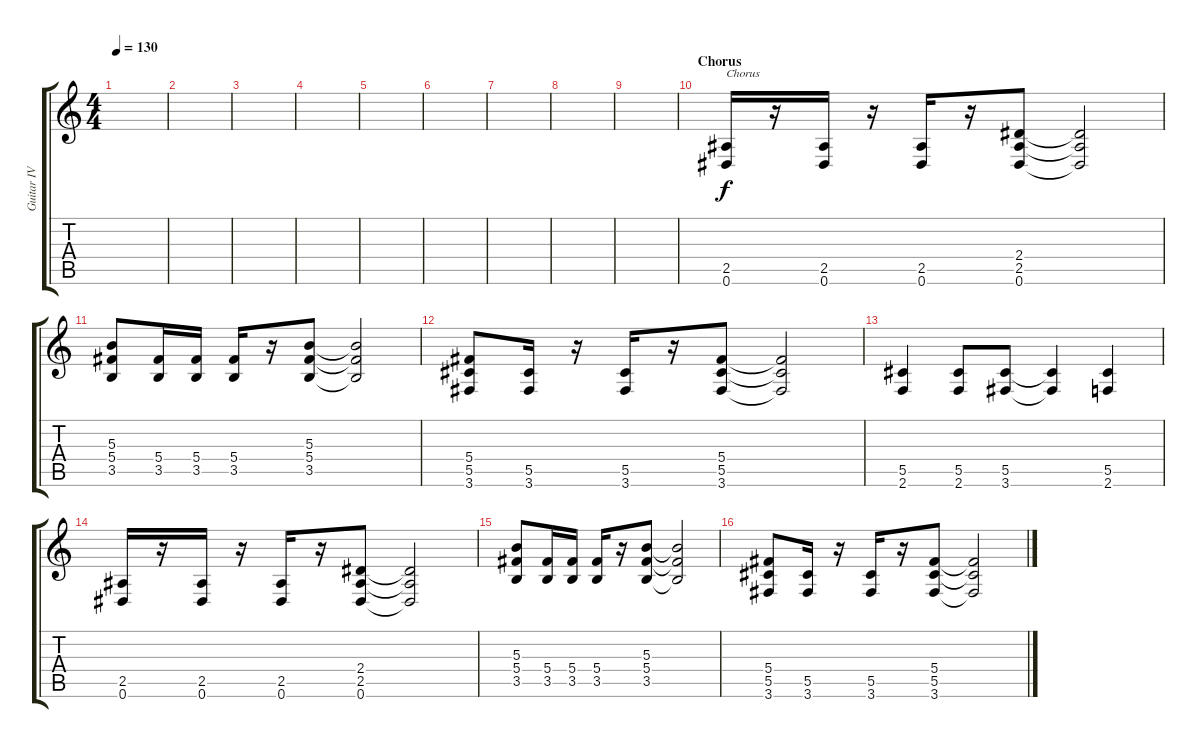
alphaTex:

\track ("Guitar IV (w/ dist.)" "Guitar IV ") {instrument distortionguitar}
\staff {score tabs}
\tuning (Eb4 Bb3 Gb3 Db3 Ab2 Eb2) {hide}
\ts (4 4)
\tempo 130
\clef g2
\ks c
|
|
|
|
|
|
|
|
|
\section ("" "Chorus")
(2.5 0.6).16{txt "Chorus"} r.16 (2.5 0.6).16 r.16 (2.5 0.6).16 r.16 (2.4 2.5 0.6).8 (2.4{t} 2.5{t} 0.6{t}).2 |
(5.3 5.4 3.5).8 (5.4 3.5).16 (5.4 3.5).16 (5.4 3.5).16 r.16 (5.3 5.4 3.5).8 (5.3{t} 5.4{t} 3.5{t}).2 |
(5.4 5.5 3.6).8 (5.5 3.6).16 r.16 (5.5 3.6).16 r.16 (5.4 5.5 3.6).8 (5.4{t} 5.5{t} 3.6{t}).2 |
(5.5 2.6).4 (5.5 2.6).8 (5.5 3.6).8 (5.5{t} 3.6{t}).4 (5.5 2.6).4 |
(2.5 0.6).16 r.16 (2.5 0.6).16 r.16 (2.5 0.6).16 r.16 (2.4 2.5 0.6).8 (2.4{t} 2.5{t} 0.6{t}).2 |
(5.3 5.4 3.5).8 (5.4 3.5).16 (5.4 3.5).16 (5.4 3.5).16 r.16 (5.3 5.4 3.5).8 (5.3{t} 5.4{t} 3.5{t}).2 |
(5.4 5.5 3.6).8 (5.5 3.6).16 r.16 (5.5 3.6).16 r.16 (5.4 5.5 3.6).8 (5.4{t} 5.5{t} 3.6{t}).2
